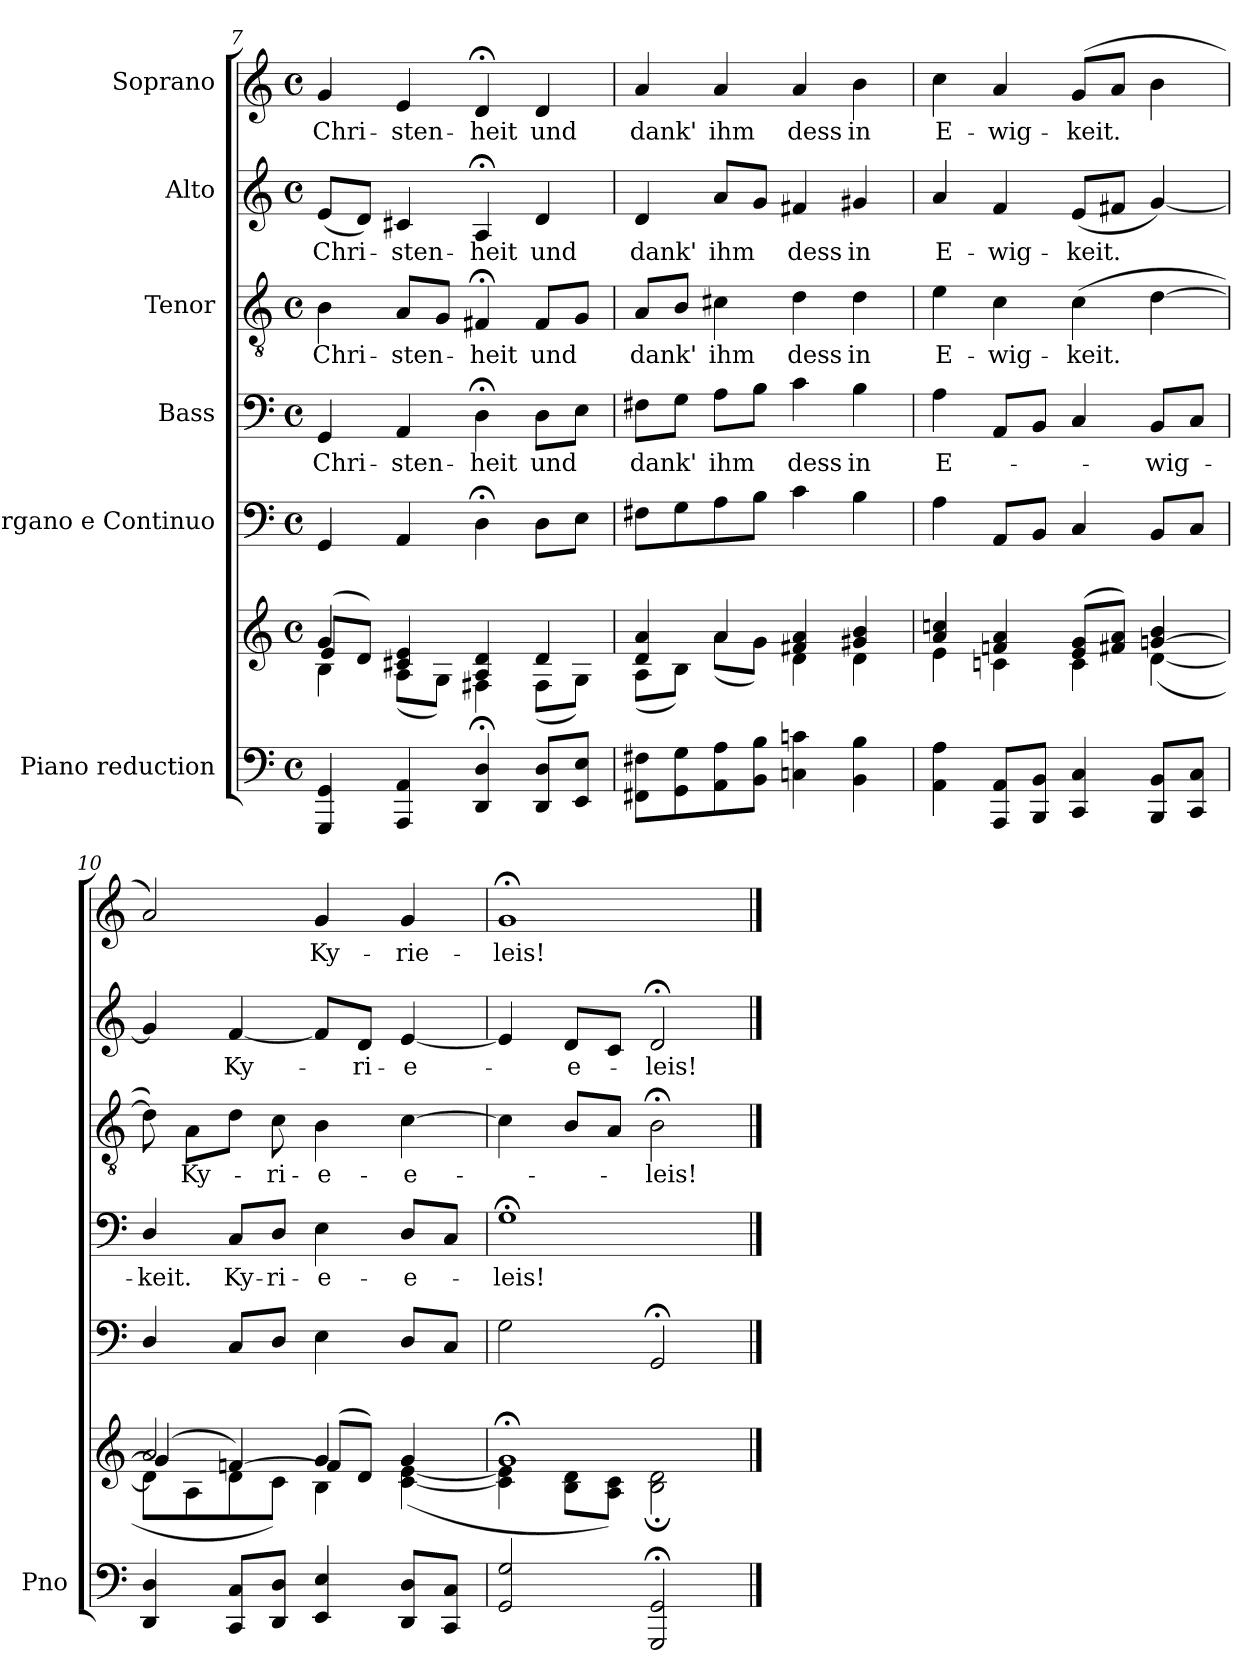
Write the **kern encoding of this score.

**kern	**kern	**kern	**kern	**text	**kern	**text	**kern	**text	**kern	**text
*part6	*part6	*part5	*part4	*part4	*part3	*part3	*part2	*part2	*part1	*part1
*staff7	*staff6	*staff5	*staff4	*staff4	*staff3	*staff3	*staff2	*staff2	*staff1	*staff1
*I"Piano reduction	*	*I"Organo e Continuo	*I"Bass	*	*I"Tenor	*	*I"Alto	*	*I"Soprano	*
*I'Pno	*	*	*	*	*	*	*	*	*	*
*clefF4	*clefG2	*clefF4	*clefF4	*	*clefGv2	*	*clefG2	*	*clefG2	*
*k[]	*k[]	*k[]	*k[]	*	*k[]	*	*k[]	*	*k[]	*
*M4/4	*M4/4	*M4/4	*M4/4	*	*M4/4	*	*M4/4	*	*M4/4	*
*met(c)	*met(c)	*met(c)	*met(c)	*	*met(c)	*	*met(c)	*	*met(c)	*
=7	=7	=7	=7	=7	=7	=7	=7	=7	=7	=7
*	*^	*	*	*	*	*	*	*	*	*
*	*	*^	*	*	*	*	*	*	*	*	*
!	!	!	!	!	!	!LO:LY:b	!	!LO:LY:b	!	!LO:LY:b	!	!LO:LY:b
4GGG/ 4GG/	4g/	4B\	(8e/L	4GG/	4GG/	Chri-	4B\	Chri-	(8e/L	Chri-	4g/	Chri-
.	.	.	8d/J)	.	.	.	.	.	8d/J)	.	.	.
!	!	!	!	!	!	!LO:LY:b	!	!LO:LY:b	!	!LO:LY:b	!	!LO:LY:b
4AAA/ 4AA/	4c#X/ 4e/	(8A\L	4ryy	4AA/	4AA/	sten-	8A/L	sten-	4c#X/	sten-	4e/	sten-
.	.	8G\J)	.	.	.	.	8G/J	.	.	.	.	.
!	!	!	!	!	!	!LO:LY:b	!	!LO:LY:b	!	!LO:LY:b	!	!LO:LY:b
4DD/;< 4D/;<	4A/ 4d/	4F#X\	2ryy	4D;<\	4D;<\	heit	4F#X;</	-heit	4A;</	heit	4d;</	heit
!	!	!	!	!	!	!LO:LY:b	!	!LO:LY:b	!	!LO:LY:b	!	!LO:LY:b
8DD/ 8D/L	4d/	(8F#\L	.	8D\L	8D\L	und	8F#/L	und	4d/	und	4d/	und
8EE/ 8E/J	.	8G\J)	.	8E\J	8E\J	.	8G/J	.	.	.	.	.
*	*	*v	*v	*	*	*	*	*	*	*	*	*
!!LO:LB:g=z
=8	=8	=8	=8	=8	=8	=8	=8	=8	=8	=8	=8
!	!	!	!	!	!LO:LY:b	!	!LO:LY:b	!	!LO:LY:b	!	!LO:LY:b
8FF#X\ 8F#X\L	4d/ 4a/	(8A\L	8F#X\L	8F#X\L	dank'	8A/L	dank'	4d/	dank'	4a/	dank'
8GG\ 8G\	.	8B\J)	8G\	8G\J	.	8B/J	.	.	.	.	.
!	!	!	!	!	!LO:LY:b	!	!LO:LY:b	!	!LO:LY:b	!	!LO:LY:b
8AA\ 8A\	4a/	(8a\L	8A\	8A\L	ihm	4c#X\	ihm	8a/L	ihm	4a/	ihm
8BB\ 8B\J	.	8g\J)	8B\J	8B\J	.	.	.	8g/J	.	.	.
!	!	!	!	!	!LO:LY:b	!	!LO:LY:b	!	!LO:LY:b	!	!LO:LY:b
4Cn\ 4cn\	4f#X/ 4a/	4d\	4c\	4c\	dess	4d\	dess	4f#X/	dess	4a/	dess
!	!	!	!	!	!LO:LY:b	!	!LO:LY:b	!	!LO:LY:b	!	!LO:LY:b
4BB\ 4B\	4g#X/ 4b/	4d\	4B\	4B\	in	4d\	in	4g#X/	in	4b\	in
=9	=9	=9	=9	=9	=9	=9	=9	=9	=9	=9	=9
!	!	!	!	!	!LO:LY:b	!	!LO:LY:b	!	!LO:LY:b	!	!LO:LY:b
4AA\ 4A\	4a/ 4ccn/	4e\	4A\	4A\	E-	4e\	E-	4a/	E-	4cc\	E-
!	!	!	!	!	!	!	!LO:LY:b	!	!LO:LY:b	!	!LO:LY:b
8AAA/ 8AA/L	4fn/ 4a/	4cn\	8AA/L	8AA/L	.	4c\	wig-	4f/	wig-	4a/	wig-
8BBB/ 8BB/J	.	.	8BB/J	8BB/J	.	.	.	.	.	.	.
!	!	!	!	!	!	!	!LO:LY:b	!	!LO:LY:b	!	!LO:LY:b
4CC/ 4C/	(8e/ 8g/L	4c\	4C/	4C/	.	(4c\	keit.	(8e/L	keit.	(8g/L	keit.
.	8f#X/ 8a/J)	.	.	.	.	.	.	8f#X/J	.	8a/J	.
!	!	!	!	!	!LO:LY:b	!	!	!	!	!	!
8BBB/ 8BB/L	[<4gn/ 4b/	([4d\	8BB/L	8BB/L	-wig-	[4d\	.	[4g/)	.	4b\	.
8CC/ 8C/J	.	.	8C/J	8C/J	.	.	.	.	.	.	.
=10	=10	=10	=10	=10	=10	=10	=10	=10	=10	=10	=10
*	*	*^	*	*	*	*	*	*	*	*	*
!	!	!	!	!	!	!LO:LY:b	!	!	!	!	!	!
4DD/ 4D/	2a/	8d\L]	(4g/]	4D/	4D/	-keit.	8d\])	.	4g/]	.	2a/)	.
!	!	!	!	!	!	!	!	!LO:LY:b	!	!	!	!
.	.	8A\	.	.	.	.	8A\L	Ky-	.	.	.	.
!	!	!	!	!	!	!LO:LY:b	!	!	!	!LO:LY:b	!	!
8CC/ 8C/L	.	8d\	[4fn/)	8C/L	8C/L	Ky-	8d\J	.	[4f/	Ky-	.	.
!	!	!	!	!	!	!LO:LY:b	!	!LO:LY:b	!	!	!	!
8DD/ 8D/J	.	8c\J)	.	8D/J	8D/J	-ri-	8c\	-ri-	.	.	.	.
!	!	!	!	!	!	!LO:LY:b	!	!LO:LY:b	!	!	!	!LO:LY:b
4EE/ 4E/	4g/	4B\	(8f/L]	4E\	4E\	-e-	4B\	-e-	8f/L]	.	4g/	Ky-
!	!	!	!	!	!	!	!	!	!	!LO:LY:b	!	!
.	.	.	8d/J)	.	.	.	.	.	8d/J	-ri-	.	.
!	!	!	!	!	!	!LO:LY:b	!	!LO:LY:b	!	!LO:LY:b	!	!LO:LY:b
8DD/ 8D/L	4g/	([4c\ [4e\	4ryy	8D/L	8D/L	-e-	[4c\	-e-	[4e/	-e-	4g/	rie-
8CC/ 8C/J	.	.	.	8C/J	8C/J	.	.	.	.	.	.	.
*	*	*v	*v	*	*	*	*	*	*	*	*	*
=11	=11	=11	=11	=11	=11	=11	=11	=11	=11	=11	=11
!	!	!	!	!	!LO:LY:b	!	!	!	!	!	!LO:LY:b
2GG/ 2G/	1g;<	4c\] 4e\]	2G\	1G;<	-leis!	4c\]	.	4e/]	.	1g;<	leis!
!	!	!	!	!	!	!	!	!	!LO:LY:b	!	!
.	.	8B\ 8d\L	.	.	.	8B/L	.	8d/L	-e-	.	.
.	.	8A\ 8c\J)	.	.	.	8A/J	.	8c/J	.	.	.
!	!	!	!	!	!	!	!LO:LY:b	!	!LO:LY:b	!	!
2GGG/; 2GG/;	.	2B\; 2d\;	2GG;</	.	.	2B;<\	leis!	2d;</	-leis!	.	.
*	*v	*v	*	*	*	*	*	*	*	*	*
==	==	==	==	==	==	==	==	==	==	==
*-	*-	*-	*-	*-	*-	*-	*-	*-	*-	*-
